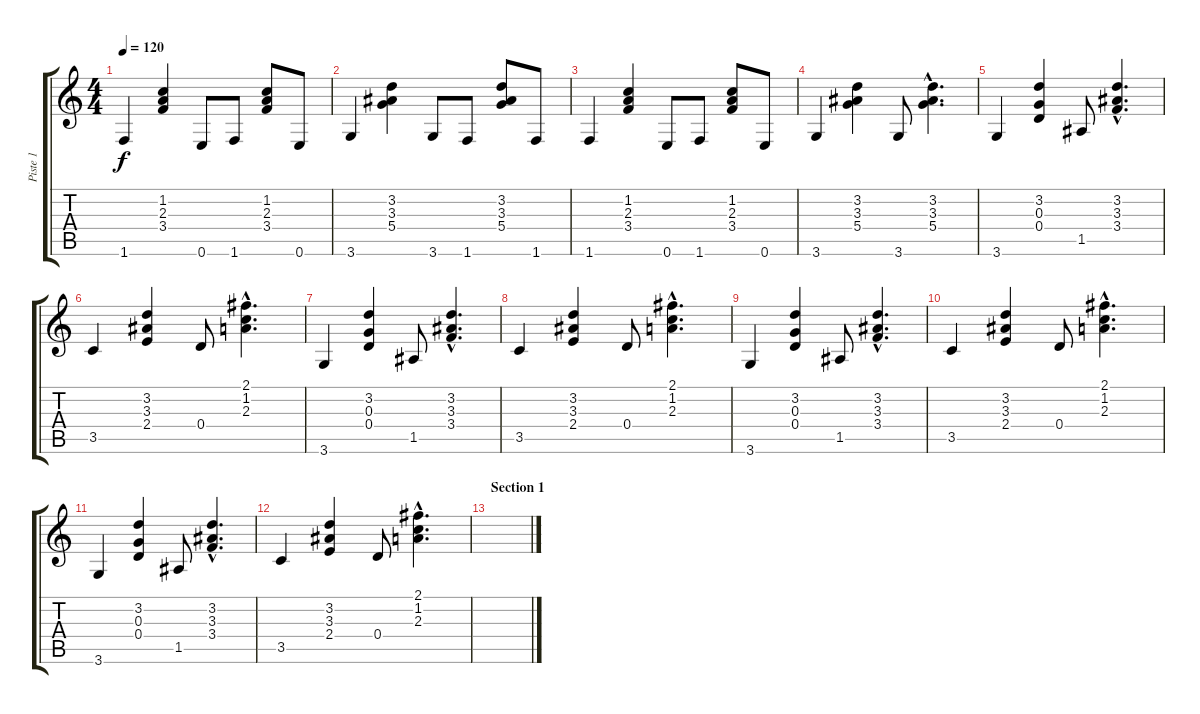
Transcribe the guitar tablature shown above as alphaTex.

\track ("Piste 1" "Piste 1") {instrument acousticguitarsteel}
\staff {score tabs}
\tuning (E4 B3 G3 D3 A2 E2) {hide}
\ts (4 4)
\tempo 120
\clef g2
\ks c
1.6.4{dy f} (1.2 2.3 3.4).4 0.6.8 1.6.8 (1.2 2.3 3.4).8 0.6.8 |
3.6.4 (3.2 3.3 5.4).4 3.6.8 1.6.8 (3.2 3.3 5.4).8 1.6.8 |
1.6.4 (1.2 2.3 3.4).4 0.6.8 1.6.8 (1.2 2.3 3.4).8 0.6.8 |
3.6.4 (3.2 3.3 5.4).4 3.6.8 (3.2{hac} 3.3{hac} 5.4{hac}).4{d} |
3.6.4 (3.2 0.3 0.4).4 1.5.8 (3.2{hac} 3.3{hac} 3.4{hac}).4{d} |
3.5.4 (3.2 3.3 2.4).4 0.4.8 (2.1{hac} 1.2{hac} 2.3{hac}).4{d} |
3.6.4 (3.2 0.3 0.4).4 1.5.8 (3.2{hac} 3.3{hac} 3.4{hac}).4{d} |
3.5.4 (3.2 3.3 2.4).4 0.4.8 (2.1{hac} 1.2{hac} 2.3{hac}).4{d} |
3.6.4 (3.2 0.3 0.4).4 1.5.8 (3.2{hac} 3.3{hac} 3.4{hac}).4{d} |
3.5.4 (3.2 3.3 2.4).4 0.4.8 (2.1{hac} 1.2{hac} 2.3{hac}).4{d} |
3.6.4 (3.2 0.3 0.4).4 1.5.8 (3.2{hac} 3.3{hac} 3.4{hac}).4{d} |
3.5.4 (3.2 3.3 2.4).4 0.4.8 (2.1{hac} 1.2{hac} 2.3{hac}).4{d} |
\section ("" "Section 1")
